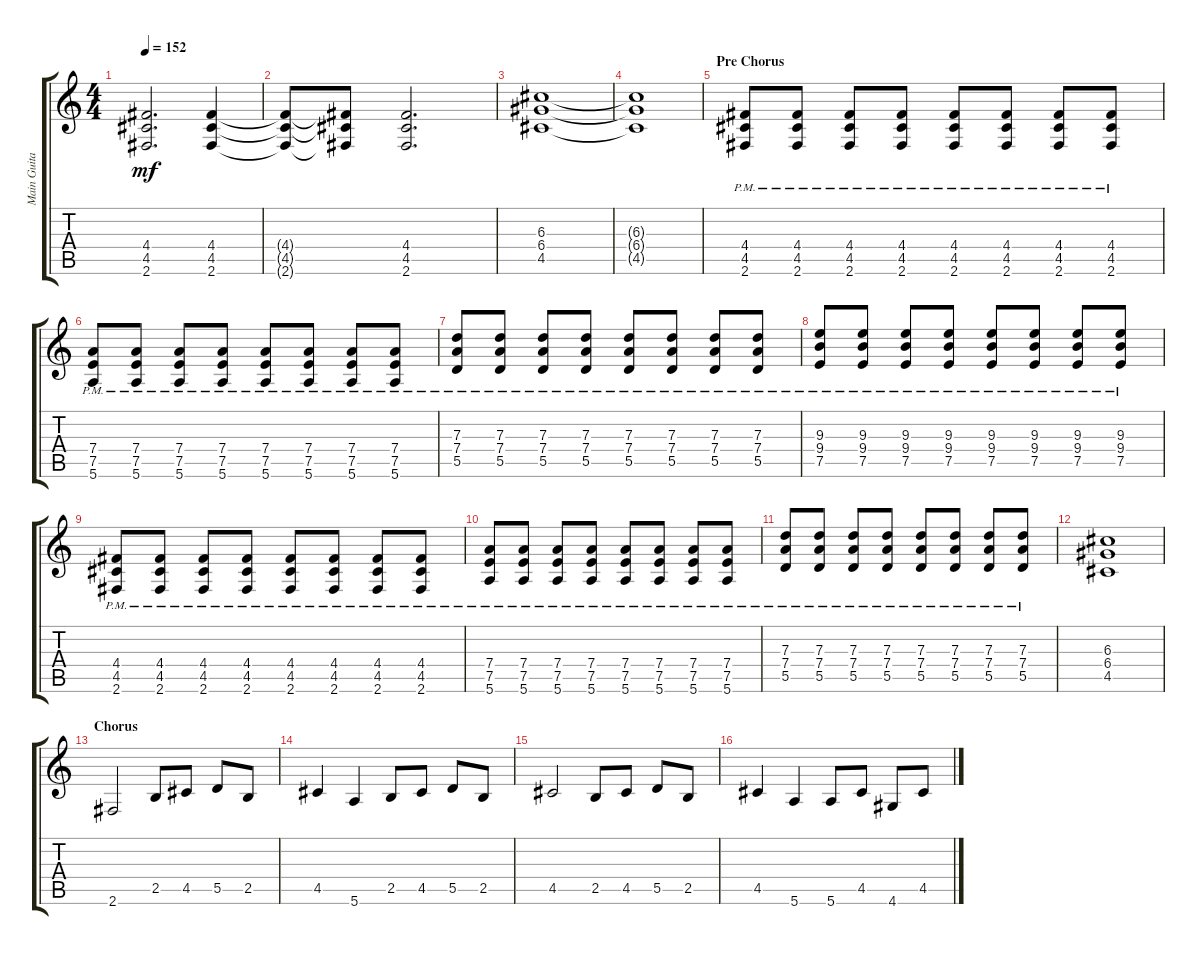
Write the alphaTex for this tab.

\track ("Main Guitar" "Main Guita") {instrument distortionguitar}
\staff {score tabs}
\tuning (E4 B3 G3 D3 A2 E2) {hide}
\ts (4 4)
\tempo 152
\clef g2
\ks c
(4.4 4.5 2.6).2{d dy mf} (4.4 4.5 2.6).4 |
(4.4{t} 4.5{t} 2.6{t}).8 (4.4{t} 4.5{t} 2.6{t}).8 (4.4 4.5 2.6).2{d} |
(6.3 6.4 4.5).1 |
(6.3{t} 6.4{t} 4.5{t}).1 |
\section ("" "Pre Chorus")
(4.4{pm} 4.5{pm} 2.6{pm}).8 (4.4{pm} 4.5{pm} 2.6{pm}).8 (4.4{pm} 4.5{pm} 2.6{pm}).8 (4.4{pm} 4.5{pm} 2.6{pm}).8 (4.4{pm} 4.5{pm} 2.6{pm}).8 (4.4{pm} 4.5{pm} 2.6{pm}).8 (4.4{pm} 4.5{pm} 2.6{pm}).8 (4.4{pm} 4.5{pm} 2.6{pm}).8 |
(7.4{pm} 7.5{pm} 5.6{pm}).8 (7.4{pm} 7.5{pm} 5.6{pm}).8 (7.4{pm} 7.5{pm} 5.6{pm}).8 (7.4{pm} 7.5{pm} 5.6{pm}).8 (7.4{pm} 7.5{pm} 5.6{pm}).8 (7.4{pm} 7.5{pm} 5.6{pm}).8 (7.4{pm} 7.5{pm} 5.6{pm}).8 (7.4{pm} 7.5{pm} 5.6{pm}).8 |
(7.3{pm} 7.4{pm} 5.5{pm}).8 (7.3{pm} 7.4{pm} 5.5{pm}).8 (7.3{pm} 7.4{pm} 5.5{pm}).8 (7.3{pm} 7.4{pm} 5.5{pm}).8 (7.3{pm} 7.4{pm} 5.5{pm}).8 (7.3{pm} 7.4{pm} 5.5{pm}).8 (7.3{pm} 7.4{pm} 5.5{pm}).8 (7.3{pm} 7.4{pm} 5.5{pm}).8 |
(9.3{pm} 9.4{pm} 7.5{pm}).8 (9.3{pm} 9.4{pm} 7.5{pm}).8 (9.3{pm} 9.4{pm} 7.5{pm}).8 (9.3{pm} 9.4{pm} 7.5{pm}).8 (9.3{pm} 9.4{pm} 7.5{pm}).8 (9.3{pm} 9.4{pm} 7.5{pm}).8 (9.3{pm} 9.4{pm} 7.5{pm}).8 (9.3{pm} 9.4{pm} 7.5{pm}).8 |
(4.4{pm} 4.5{pm} 2.6{pm}).8 (4.4{pm} 4.5{pm} 2.6{pm}).8 (4.4{pm} 4.5{pm} 2.6{pm}).8 (4.4{pm} 4.5{pm} 2.6{pm}).8 (4.4{pm} 4.5{pm} 2.6{pm}).8 (4.4{pm} 4.5{pm} 2.6{pm}).8 (4.4{pm} 4.5{pm} 2.6{pm}).8 (4.4{pm} 4.5{pm} 2.6{pm}).8 |
(7.4{pm} 7.5{pm} 5.6{pm}).8 (7.4{pm} 7.5{pm} 5.6{pm}).8 (7.4{pm} 7.5{pm} 5.6{pm}).8 (7.4{pm} 7.5{pm} 5.6{pm}).8 (7.4{pm} 7.5{pm} 5.6{pm}).8 (7.4{pm} 7.5{pm} 5.6{pm}).8 (7.4{pm} 7.5{pm} 5.6{pm}).8 (7.4{pm} 7.5{pm} 5.6{pm}).8 |
(7.3{pm} 7.4{pm} 5.5{pm}).8 (7.3{pm} 7.4{pm} 5.5{pm}).8 (7.3{pm} 7.4{pm} 5.5{pm}).8 (7.3{pm} 7.4{pm} 5.5{pm}).8 (7.3{pm} 7.4{pm} 5.5{pm}).8 (7.3{pm} 7.4{pm} 5.5{pm}).8 (7.3{pm} 7.4{pm} 5.5{pm}).8 (7.3{pm} 7.4{pm} 5.5{pm}).8 |
(6.3 6.4 4.5).1 |
\section ("" "Chorus")
2.6.2 2.5.8 4.5.8 5.5.8 2.5.8 |
4.5.4 5.6.4 2.5.8 4.5.8 5.5.8 2.5.8 |
4.5.2 2.5.8 4.5.8 5.5.8 2.5.8 |
4.5.4 5.6.4 5.6.8 4.5.8 4.6.8 4.5.8
